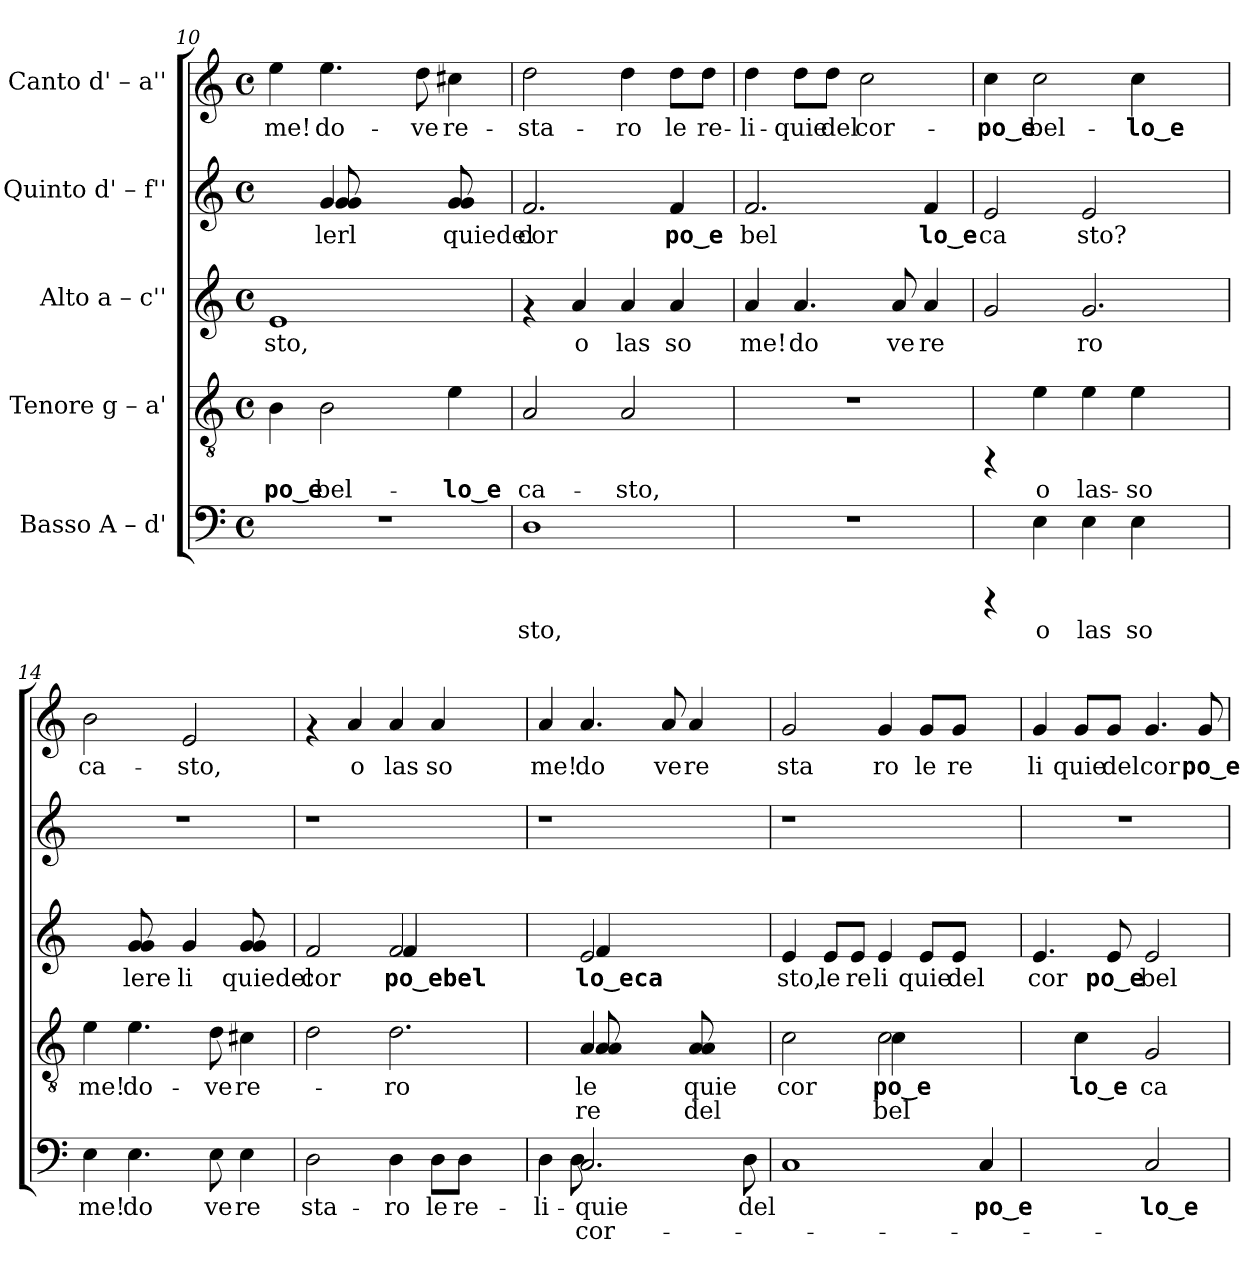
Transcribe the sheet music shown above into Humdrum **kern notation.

**kern	**text	**text	**kern	**text	**text	**kern	**text	**kern	**text	**kern	**text
*part5	*part5	*part5	*part4	*part4	*part4	*part3	*part3	*part2	*part2	*part1	*part1
*staff5	*staff5	*staff5	*staff4	*staff4	*staff4	*staff3	*staff3	*staff2	*staff2	*staff1	*staff1
*I"Basso  A – d'	*	*	*I"Tenore  g – a'	*	*	*I"Alto  a – c''	*	*I"Quinto  d' – f''	*	*I"Canto  d' – a''	*
*clefF4	*	*	*clefGv2	*	*	*clefG2	*	*clefG2	*	*clefG2	*
*k[]	*	*	*k[]	*	*	*k[]	*	*k[]	*	*k[]	*
*C:	*	*	*C:	*	*	*C:	*	*C:	*	*C:	*
*M4/4	*	*	*M4/4	*	*	*M4/4	*	*M4/4	*	*M4/4	*
*met(c)	*	*	*met(c)	*	*	*met(c)	*	*met(c)	*	*met(c)	*
=10	=10	=10	=10	=10	=10	=10	=10	=10	=10	=10	=10
!	!	!	!	!LO:LY:b:cj	!	!	!LO:LY:b:rj	!	!	!	!LO:LY:b:cj
*	*	*	*	*	*	*	*	*^	*	*	*
1r	.	.	4B\	-po‿e	.	1e	sto,	4ryy	4ryy	.	4ee\	me!
!	!	!	!	!LO:LY:b:cj	!	!	!	!	!	!LO:LY:b:rj	!	!LO:LY:b:cj
.	.	.	2B\	bel-	.	.	.	4g/	8g/ 8g/	lerl	4.ee\	do-
.	.	.	.	.	.	.	.	.	8ryy	.	.	.
.	.	.	.	.	.	.	.	4ryy	2ryy	.	.	.
!	!	!	!	!	!	!	!	!	!	!	!	!LO:LY:b:cj
.	.	.	.	.	.	.	.	.	.	.	8dd\	-ve
!	!	!	!	!LO:LY:b:cj	!	!	!	!	!	!LO:LY:b:rj	!	!LO:LY:b:cj
.	.	.	4e\	-lo‿e	.	.	.	8g/ 8g/	.	quiedel	4cc#X\	re-
.	.	.	.	.	.	.	.	8ryy	.	.	.	.
*	*	*	*	*	*	*	*	*v	*v	*	*	*
!!LO:PB:g=z
=11	=11	=11	=11	=11	=11	=11	=11	=11	=11	=11	=11
!	!LO:LY:b:cj	!	!	!LO:LY:b:cj	!	!	!	!	!LO:LY:b:rj	!	!LO:LY:b:cj
1D	sto,	.	2A/	ca-	.	4rf	.	2.f/	cor	2dd\	-sta-
!	!	!	!	!	!	!	!LO:LY:b:rj	!	!	!	!
.	.	.	.	.	.	4a/	o	.	.	.	.
!	!	!	!	!LO:LY:b:cj	!	!	!LO:LY:b:rj	!	!	!	!LO:LY:b:cj
.	.	.	2A/	-sto,	.	4a/	las	.	.	4dd\	-ro
!	!	!	!	!	!	!	!LO:LY:b:rj	!	!LO:LY:b:rj	!	!LO:LY:b:cj
.	.	.	.	.	.	4a/	so	4f/	po‿e	8dd\L	le
!	!	!	!	!	!	!	!	!	!	!	!LO:LY:b:cj
.	.	.	.	.	.	.	.	.	.	8dd\J	re-
=12	=12	=12	=12	=12	=12	=12	=12	=12	=12	=12	=12
!	!	!	!	!	!	!	!LO:LY:b:rj	!	!LO:LY:b:rj	!	!LO:LY:b:cj
1r	.	.	1r	.	.	4a/	me!	2.f/	bel	4dd\	-li-
!	!	!	!	!	!	!	!LO:LY:b:rj	!	!	!	!LO:LY:b:cj
.	.	.	.	.	.	4.a/	do	.	.	8dd\L	-quie
!	!	!	!	!	!	!	!	!	!	!	!LO:LY:b:cj
.	.	.	.	.	.	.	.	.	.	8dd\J	del
!	!	!	!	!	!	!	!	!	!	!	!LO:LY:b:cj
.	.	.	.	.	.	.	.	.	.	2cc\	cor-
!	!	!	!	!	!	!	!LO:LY:b:rj	!	!	!	!
.	.	.	.	.	.	8a/	ve	.	.	.	.
!	!	!	!	!	!	!	!LO:LY:b:rj	!	!LO:LY:b:rj	!	!
.	.	.	.	.	.	4a/	re	4f/	lo‿e	.	.
=13	=13	=13	=13	=13	=13	=13	=13	=13	=13	=13	=13
!	!	!	!	!	!	!	!	!	!LO:LY:b:rj	!	!LO:LY:b:cj
4rCCC	.	.	4rFF	.	.	2g/	.	2e/	ca	4cc\	-po‿e
!	!LO:LY:b:cj	!	!	!LO:LY:b:cj	!	!	!	!	!	!	!LO:LY:b:cj
4E\	o	.	4e\	o	.	.	.	.	.	2cc\	bel-
!	!LO:LY:b:cj	!	!	!LO:LY:b:cj	!	!	!LO:LY:b:rj	!	!LO:LY:b:rj	!	!
4E\	las	.	4e\	las-	.	2.g/	ro	2e/	sto?	.	.
!	!LO:LY:b:cj	!	!	!LO:LY:b:cj	!	!	!	!	!	!	!LO:LY:b:cj
4E\	so	.	4e\	-so	.	.	.	.	.	4cc\	-lo‿e
4ryy	.	.	4ryy	.	.	.	.	4ryy	.	4ryy	.
=14	=14	=14	=14	=14	=14	=14	=14	=14	=14	=14	=14
!	!LO:LY:b:cj	!	!	!LO:LY:b:cj	!	!	!	!	!	!	!LO:LY:b:cj
4E\	me!	.	4e\	me!	.	4ryy	.	1r	.	2b\	ca-
!	!LO:LY:b:cj	!	!	!LO:LY:b:cj	!	!	!LO:LY:b:rj	!	!	!	!
4.E\	do	.	4.e\	do-	.	8g/ 8g/	lere	.	.	.	.
.	.	.	.	.	.	8ryy	.	.	.	.	.
!	!	!	!	!	!	!	!LO:LY:b:rj	!	!	!	!LO:LY:b:cj
.	.	.	.	.	.	4g/	li	.	.	2e/	-sto,
!	!LO:LY:b:cj	!	!	!LO:LY:b:cj	!	!	!	!	!	!	!
8E\	ve	.	8d\	-ve	.	.	.	.	.	.	.
!	!LO:LY:b:cj	!	!	!LO:LY:b:cj	!	!	!LO:LY:b:rj	!	!	!	!
4E\	re	.	4c#X\	re-	.	8g/ 8g/	quiedel	.	.	.	.
.	.	.	.	.	.	8ryy	.	.	.	.	.
!!LO:PB:g=z
=15	=15	=15	=15	=15	=15	=15	=15	=15	=15	=15	=15
!	!LO:LY:b:cj	!	!	!	!	!	!LO:LY:b:rj	!	!	!	!
*	*	*	*	*	*	*^	*	*	*	*	*
2D\	sta-	.	2d\	.	.	2f/	2ryy	cor	1r	.	4rf	.
!	!	!	!	!	!	!	!	!	!	!	!	!LO:LY:b:cj
.	.	.	.	.	.	.	.	.	.	.	4a/	o
!	!LO:LY:b:cj	!	!	!LO:LY:b:cj	!	!	!	!LO:LY:b:rj	!	!	!	!LO:LY:b:cj
4D\	-ro	.	2.d\	-ro	.	2f/	4f/	po‿ebel	.	.	4a/	las
!	!LO:LY:b:cj	!	!	!	!	!	!	!	!	!	!	!LO:LY:b:cj
8D\L	le	.	.	.	.	.	4ryy	.	.	.	4a/	so
!	!LO:LY:b:cj	!	!	!	!	!	!	!	!	!	!	!
8D\J	re-	.	.	.	.	.	.	.	.	.	.	.
4ryy	.	.	.	.	.	4ryy	4ryy	.	4ryy	.	4ryy	.
=16	=16	=16	=16	=16	=16	=16	=16	=16	=16	=16	=16	=16
!	!LO:LY:b:cj	!LO:LY:b:cj	!	!	!	!	!	!	!	!	!	!LO:LY:b:cj
*^	*	*	*^	*	*	*	*	*	*	*	*	*
4D\	4ryy	-li-	-	4ryy	4ryy	.	.	4ryy	4ryy	.	1r	.	4a/	me!
!	!	!LO:LY:b:cj	!LO:LY:b:cj	!	!	!LO:LY:b:cj	!LO:LY:b:cj	!	!	!LO:LY:b:rj	!	!	!	!LO:LY:b:cj
2.C/	8D\	quie	cor-	4A/	8A/ 8A/	le	re	2e/	4f/	lo‿eca	.	.	4.a/	do
.	2.ryy	.	.	.	4ryy	.	.	.	.	.	.	.	.	.
.	.	.	.	4ryy	.	.	.	.	4.ryy	.	.	.	.	.
!	!	!	!	!	!	!	!	!	!	!	!	!	!	!LO:LY:b:cj
.	.	.	.	.	2ryy	.	.	.	.	.	.	.	8a/	ve
!	!	!	!	!	!	!LO:LY:b:cj	!LO:LY:b:cj	!	!	!	!	!	!	!LO:LY:b:cj
.	.	.	.	8A/ 8A/	.	quie	del	4.ryy	.	.	.	.	4a/	re
.	.	.	.	4ryy	.	.	.	.	4ryy	.	.	.	.	.
!	!	!LO:LY:b:cj	!LO:LY:b:cj	!	!	!	!	!	!	!	!	!	!	!
8D\	.	-del	.	.	.	.	.	.	.	.	8ryy	.	8ryy	.
*v	*v	*	*	*	*	*	*	*v	*v	*	*	*	*	*
=17	=17	=17	=17	=17	=17	=17	=17	=17	=17	=17	=17	=17
!	!	!	!	!	!LO:LY:b:cj	!LO:LY:b:cj	!	!LO:LY:b:rj	!	!	!	!LO:LY:b:cj
1C	.	.	2c\	2ryy	cor	.	4e/	sto,	1r	.	2g/	sta
!	!	!	!	!	!	!	!	!LO:LY:b:rj	!	!	!	!
.	.	.	.	.	.	.	8e/L	le	.	.	.	.
!	!	!	!	!	!	!	!	!LO:LY:b:rj	!	!	!	!
.	.	.	.	.	.	.	8e/J	re	.	.	.	.
!	!	!	!	!	!LO:LY:b:cj	!LO:LY:b:cj	!	!LO:LY:b:rj	!	!	!	!LO:LY:b:cj
.	.	.	2c\	4c\	po‿e	bel	4e/	li	.	.	4g/	ro
!	!	!	!	!	!	!	!	!LO:LY:b:rj	!	!	!	!LO:LY:b:cj
.	.	.	.	4ryy	.	.	8e/L	quie	.	.	8g/L	le
!	!	!	!	!	!	!	!	!LO:LY:b:rj	!	!	!	!LO:LY:b:cj
.	.	.	.	.	.	.	8e/J	del	.	.	8g/J	re
!	!LO:LY:b:cj	!LO:LY:b:cj	!	!	!	!	!	!	!	!	!	!
4C/	po‿e	.	4ryy	4ryy	.	.	4ryy	.	4ryy	.	4ryy	.
=18	=18	=18	=18	=18	=18	=18	=18	=18	=18	=18	=18	=18
!	!	!	!	!	!	!	!	!LO:LY:b:rj	!	!	!	!LO:LY:b:cj
*	*	*	*v	*v	*	*	*	*	*	*	*	*
2ryy	.	.	4ryy	.	.	4.e/	cor	1r	.	4g/	li
!	!	!	!	!LO:LY:b:cj	!	!	!	!	!	!	!LO:LY:b:cj
.	.	.	4c\	lo‿e	.	.	.	.	.	8g/L	quie
!	!	!	!	!	!	!	!LO:LY:b:rj	!	!	!	!LO:LY:b:cj
.	.	.	.	.	.	8e/	po‿e	.	.	8g/J	del
!	!LO:LY:b:cj	!	!	!LO:LY:b:cj	!	!	!LO:LY:b:rj	!	!	!	!LO:LY:b:cj
2C/	lo‿e	.	2G/	ca	.	2e/	bel	.	.	4.g/	cor
!	!	!	!	!	!	!	!	!	!	!	!LO:LY:b:cj
.	.	.	.	.	.	.	.	.	.	8g/	po‿e
=	=	=	=	=	=	=	=	=	=	=	=
*-	*-	*-	*-	*-	*-	*-	*-	*-	*-	*-	*-
